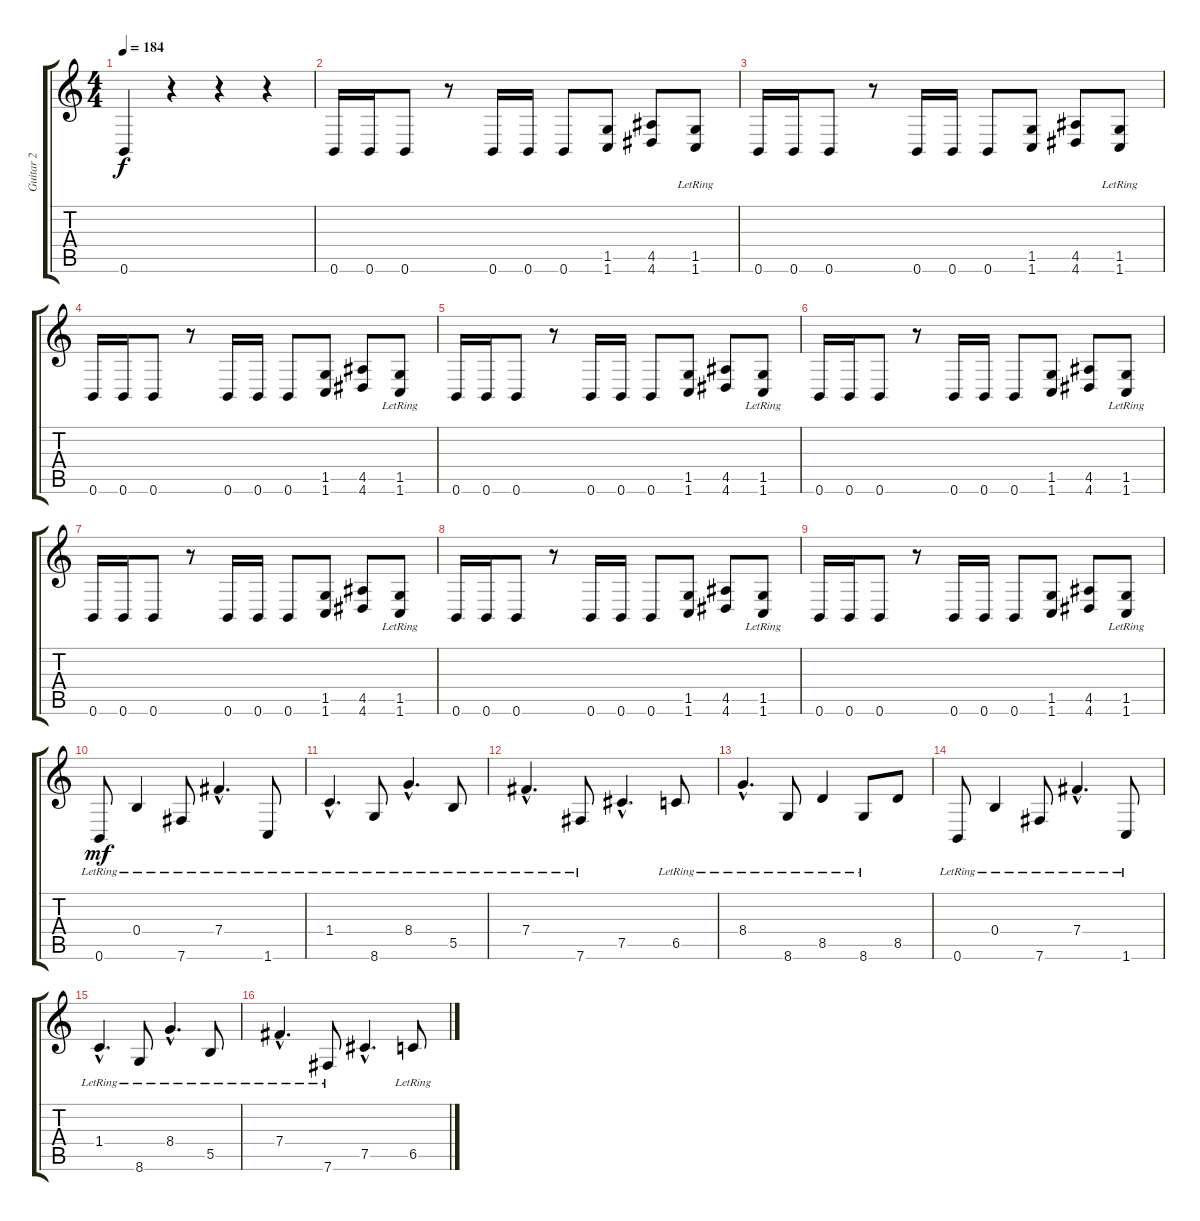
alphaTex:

\track ("Guitar 2" "Guitar 2") {instrument distortionguitar}
\staff {score tabs}
\tuning (Db4 Ab3 E3 B2 Gb2 B1) {hide}
\ts (4 4)
\tempo 184
\clef g2
\ks c
0.6.4{dy f} r.4 r.4 r.4 |
0.6.16{volume 11} 0.6.16 0.6.8 r.8 0.6.16 0.6.16 0.6.8 (1.5 1.6).8 (4.5 4.6).8 (1.5{lr} 1.6).8 |
0.6.16 0.6.16 0.6.8 r.8 0.6.16 0.6.16 0.6.8 (1.5 1.6).8 (4.5 4.6).8 (1.5{lr} 1.6).8 |
0.6.16 0.6.16 0.6.8 r.8 0.6.16 0.6.16 0.6.8 (1.5 1.6).8 (4.5 4.6).8 (1.5{lr} 1.6).8 |
0.6.16 0.6.16 0.6.8 r.8 0.6.16 0.6.16 0.6.8 (1.5 1.6).8 (4.5 4.6).8 (1.5{lr} 1.6).8 |
0.6.16 0.6.16 0.6.8 r.8 0.6.16 0.6.16 0.6.8 (1.5 1.6).8 (4.5 4.6).8 (1.5{lr} 1.6).8 |
0.6.16 0.6.16 0.6.8 r.8 0.6.16 0.6.16 0.6.8 (1.5 1.6).8 (4.5 4.6).8 (1.5{lr} 1.6).8 |
0.6.16 0.6.16 0.6.8 r.8 0.6.16 0.6.16 0.6.8 (1.5 1.6).8 (4.5 4.6).8 (1.5{lr} 1.6).8 |
0.6.16 0.6.16 0.6.8 r.8 0.6.16 0.6.16 0.6.8 (1.5 1.6).8 (4.5 4.6).8 (1.5{lr} 1.6).8 |
0.6{lr}.8{dy mf volume 16} 0.4{lr}.4 7.6{lr}.8 7.4{hac lr}.4{d} 1.6{lr}.8 |
1.4{hac lr}.4{d} 8.6{lr}.8 8.4{hac lr}.4{d} 5.5{lr}.8 |
7.4{hac lr}.4{d} 7.6{lr}.8 7.5{hac}.4{d} 6.5{lr}.8 |
8.4{hac lr}.4{d} 8.6{lr}.8 8.5{lr}.4 8.6{lr}.8 8.5.8 |
0.6{lr}.8 0.4{lr}.4 7.6{lr}.8 7.4{hac lr}.4{d} 1.6{lr}.8 |
1.4{hac lr}.4{d} 8.6{lr}.8 8.4{hac lr}.4{d} 5.5{lr}.8 |
7.4{hac lr}.4{d} 7.6{lr}.8 7.5{hac}.4{d} 6.5{lr}.8
